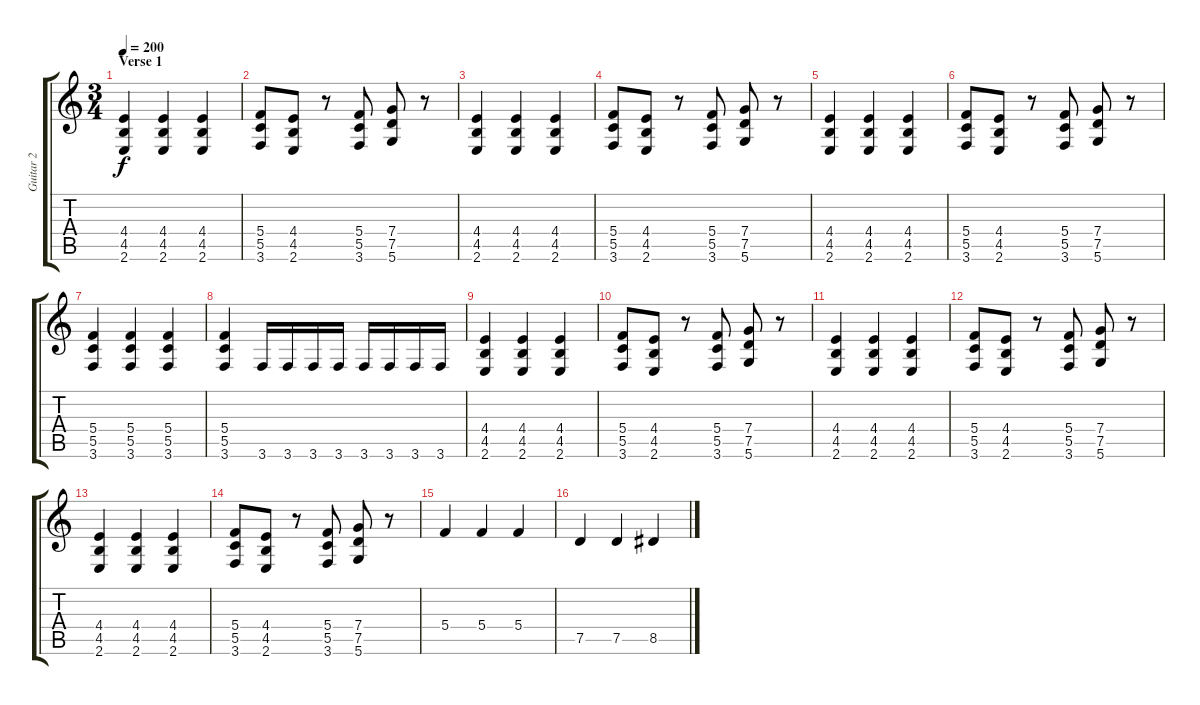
\track ("Guitar 2" "Guitar 2") {instrument distortionguitar}
\staff {score tabs}
\tuning (D4 A3 F3 C3 G2 D2) {hide}
\ts (3 4)
\section ("" "Verse 1")
\tempo 200
\clef g2
\ks c
(4.4 4.5 2.6).4{dy f} (4.4 4.5 2.6).4 (4.4 4.5 2.6).4 |
(5.4 5.5 3.6).8 (4.4 4.5 2.6).8 r.8 (5.4 5.5 3.6).8 (7.4 7.5 5.6).8 r.8 |
(4.4 4.5 2.6).4 (4.4 4.5 2.6).4 (4.4 4.5 2.6).4 |
(5.4 5.5 3.6).8 (4.4 4.5 2.6).8 r.8 (5.4 5.5 3.6).8 (7.4 7.5 5.6).8 r.8 |
(4.4 4.5 2.6).4 (4.4 4.5 2.6).4 (4.4 4.5 2.6).4 |
(5.4 5.5 3.6).8 (4.4 4.5 2.6).8 r.8 (5.4 5.5 3.6).8 (7.4 7.5 5.6).8 r.8 |
(5.4 5.5 3.6).4 (5.4 5.5 3.6).4 (5.4 5.5 3.6).4 |
(5.4 5.5 3.6).4 3.6.16 3.6.16 3.6.16 3.6.16 3.6.16 3.6.16 3.6.16 3.6.16 |
(4.4 4.5 2.6).4 (4.4 4.5 2.6).4 (4.4 4.5 2.6).4 |
(5.4 5.5 3.6).8 (4.4 4.5 2.6).8 r.8 (5.4 5.5 3.6).8 (7.4 7.5 5.6).8 r.8 |
(4.4 4.5 2.6).4 (4.4 4.5 2.6).4 (4.4 4.5 2.6).4 |
(5.4 5.5 3.6).8 (4.4 4.5 2.6).8 r.8 (5.4 5.5 3.6).8 (7.4 7.5 5.6).8 r.8 |
(4.4 4.5 2.6).4 (4.4 4.5 2.6).4 (4.4 4.5 2.6).4 |
(5.4 5.5 3.6).8 (4.4 4.5 2.6).8 r.8 (5.4 5.5 3.6).8 (7.4 7.5 5.6).8 r.8 |
5.4.4 5.4.4 5.4.4 |
7.5.4 7.5.4 8.5.4
